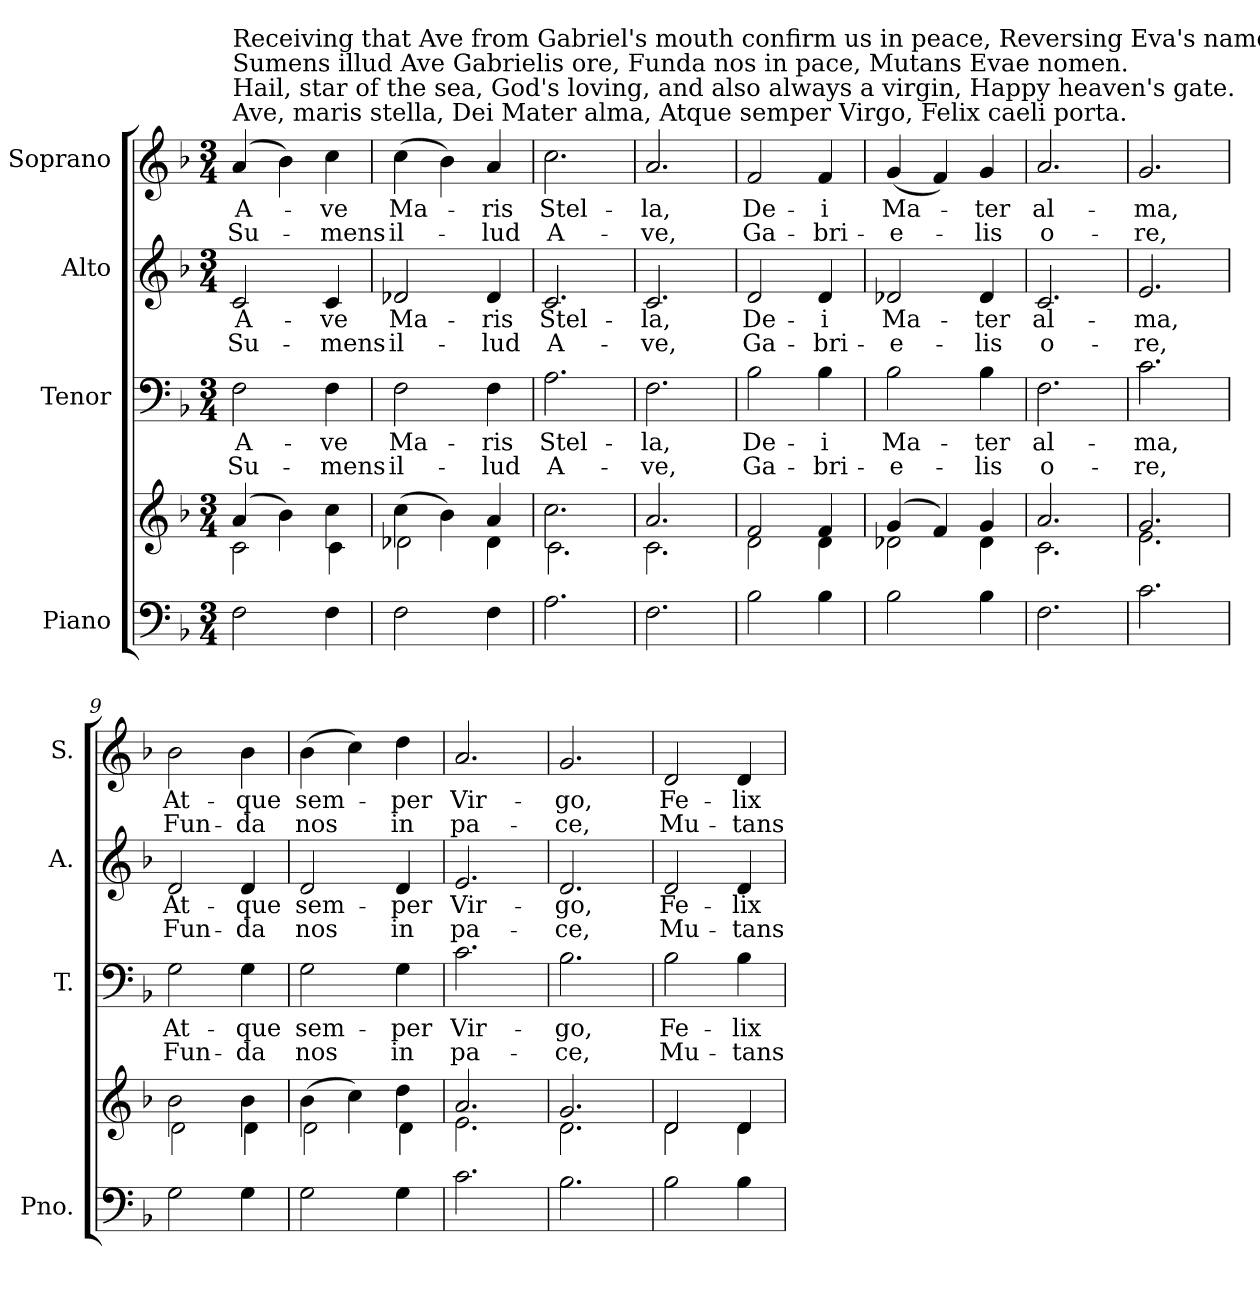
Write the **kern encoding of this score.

**kern	**kern	**kern	**text	**text	**kern	**text	**text	**kern	**text	**text
*part4	*part4	*part3	*part3	*part3	*part2	*part2	*part2	*part1	*part1	*part1
*staff5	*staff4	*staff3	*staff3	*staff3	*staff2	*staff2	*staff2	*staff1	*staff1	*staff1
*I"Piano	*	*I"Tenor	*	*	*I"Alto	*	*	*I"Soprano	*	*
*I'Pno.	*	*I'T.	*	*	*I'A.	*	*	*I'S.	*	*
*clefF4	*clefG2	*clefF4	*	*	*clefG2	*	*	*clefG2	*	*
*k[b-]	*k[b-]	*k[b-]	*	*	*k[b-]	*	*	*k[b-]	*	*
*F:	*F:	*F:	*	*	*F:	*	*	*F:	*	*
*M3/4	*M3/4	*M3/4	*	*	*M3/4	*	*	*M3/4	*	*
=1	=1	=1	=1	=1	=1	=1	=1	=1	=1	=1
*	*^	*	*	*	*	*	*	*	*	*
!	!	!	!	!	!	!	!	!	!LO:TX:a:t=Ave,  maris stella,      Dei Mater alma, Atque semper    Virgo,     Felix caeli porta.	!	!
!	!	!	!	!	!	!	!	!	!LO:TX:a:t=Hail, star of the sea,   God's loving,     and also always a virgin,  Happy heaven's gate.	!	!
!	!	!	!	!	!	!	!	!	!LO:TX:a:t=Sumens illud Ave    Gabrielis          ore,     Funda nos in pace,   Mutans Evae nomen.	!	!
!	!	!	!	!	!	!	!	!	!LO:TX:a:t=Receiving that Ave  from Gabriel's mouth confirm us in peace, Reversing Eva's name.	!	!
!	!	!	!	!LO:LY:b	!LO:LY:b	!	!LO:LY:b	!LO:LY:b	!	!LO:LY:b	!LO:LY:b
2F\	(>4a/	2c\	2F\	A-	-Su-	2c/	A-	-Su-	(>4a/	A-	-Su-
.	4b-\)	.	.	.	.	.	.	.	4b-\)	.	.
!	!	!	!	!LO:LY:b	!LO:LY:b	!	!LO:LY:b	!LO:LY:b	!	!LO:LY:b	!LO:LY:b
4F\	4cc\	4c\	4F\	-ve	mens	4c/	-ve	mens	4cc\	ve	mens
=2	=2	=2	=2	=2	=2	=2	=2	=2	=2	=2	=2
!	!	!	!	!LO:LY:b	!LO:LY:b	!	!LO:LY:b	!LO:LY:b	!	!LO:LY:b	!LO:LY:b
2F\	(>4cc\	2d-X\	2F\	Ma-	-il-	2d-X/	Ma-	-il-	(>4cc\	Ma-	-il-
.	4b-\)	.	.	.	.	.	.	.	4b-\)	.	.
!	!	!	!	!LO:LY:b	!LO:LY:b	!	!LO:LY:b	!LO:LY:b	!	!LO:LY:b	!LO:LY:b
4F\	4a/	4d-\	4F\	-ris	lud	4d-/	-ris	lud	4a/	ris	lud
=3	=3	=3	=3	=3	=3	=3	=3	=3	=3	=3	=3
!	!	!	!	!LO:LY:b	!LO:LY:b	!	!LO:LY:b	!LO:LY:b	!	!LO:LY:b	!LO:LY:b
2.A\	2.cc\	2.c\	2.A\	Stel-	-A-	2.c/	Stel-	-A-	2.cc\	Stel-	-A-
=4	=4	=4	=4	=4	=4	=4	=4	=4	=4	=4	=4
!	!	!	!	!LO:LY:b	!LO:LY:b	!	!LO:LY:b	!LO:LY:b	!	!LO:LY:b	!LO:LY:b
2.F\	2.a/	2.c\	2.F\	-la,	ve,	2.c/	-la,	ve,	2.a/	-la,	ve,
=5	=5	=5	=5	=5	=5	=5	=5	=5	=5	=5	=5
!	!	!	!	!LO:LY:b	!LO:LY:b	!	!LO:LY:b	!LO:LY:b	!	!LO:LY:b	!LO:LY:b
2B-\	2f/	2d\	2B-\	De-	Ga-	2d/	De-	Ga-	2f/	De-	Ga-
!	!	!	!	!LO:LY:b	!LO:LY:b	!	!LO:LY:b	!LO:LY:b	!	!LO:LY:b	!LO:LY:b
4B-\	4f/	4d\	4B-\	-i	bri-	4d/	-i	-bri-	4f/	-i	-bri-
=6	=6	=6	=6	=6	=6	=6	=6	=6	=6	=6	=6
!	!	!	!	!LO:LY:b	!LO:LY:b	!	!LO:LY:b	!LO:LY:b	!	!LO:LY:b	!LO:LY:b
2B-\	(<4g/	2d-X\	2B-\	-Ma-	-e-	2d-X/	-Ma-	-e-	(<4g/	-Ma-	-e-
.	4f/)	.	.	.	.	.	.	.	4f/)	.	.
!	!	!	!	!LO:LY:b	!LO:LY:b	!	!LO:LY:b	!LO:LY:b	!	!LO:LY:b	!LO:LY:b
4B-\	4g/	4d-\	4B-\	-ter	lis	4d-/	-ter	lis	4g/	ter	lis
=7	=7	=7	=7	=7	=7	=7	=7	=7	=7	=7	=7
!	!	!	!	!LO:LY:b	!LO:LY:b	!	!LO:LY:b	!LO:LY:b	!	!LO:LY:b	!LO:LY:b
2.F\	2.a/	2.c\	2.F\	al-	-o-	2.c/	al-	-o-	2.a/	al-	-o-
=8	=8	=8	=8	=8	=8	=8	=8	=8	=8	=8	=8
!	!	!	!	!LO:LY:b	!LO:LY:b	!	!LO:LY:b	!LO:LY:b	!	!LO:LY:b	!LO:LY:b
2.c\	2.g/	2.e\	2.c\	-ma,	re,	2.e/	-ma,	re,	2.g/	-ma,	re,
!!LO:LB:g=z
=9	=9	=9	=9	=9	=9	=9	=9	=9	=9	=9	=9
!	!	!	!	!LO:LY:b	!LO:LY:b	!	!LO:LY:b	!LO:LY:b	!	!LO:LY:b	!LO:LY:b
2G\	2b-\	2d\	2G\	At-	-Fun-	2d/	At-	-Fun-	2b-\	At-	-Fun-
!	!	!	!	!LO:LY:b	!LO:LY:b	!	!LO:LY:b	!LO:LY:b	!	!LO:LY:b	!LO:LY:b
4G\	4b-\	4d\	4G\	-que	da	4d/	-que	da	4b-\	-que	da
=10	=10	=10	=10	=10	=10	=10	=10	=10	=10	=10	=10
!	!	!	!	!LO:LY:b	!LO:LY:b	!	!LO:LY:b	!LO:LY:b	!	!LO:LY:b	!LO:LY:b
2G\	(>4b-\	2d\	2G\	sem-	-nos	2d/	sem-	-nos	(>4b-\	sem-	-nos
.	4cc\)	.	.	.	.	.	.	.	4cc\)	.	.
!	!	!	!	!LO:LY:b	!LO:LY:b	!	!LO:LY:b	!LO:LY:b	!	!LO:LY:b	!LO:LY:b
4G\	4dd\	4d\	4G\	per	in	4d/	per	in	4dd\	per	in
=11	=11	=11	=11	=11	=11	=11	=11	=11	=11	=11	=11
!	!	!	!	!LO:LY:b	!LO:LY:b	!	!LO:LY:b	!LO:LY:b	!	!LO:LY:b	!LO:LY:b
2.c\	2.a/	2.e\	2.c\	Vir-	pa-	2.e/	Vir-	pa-	2.a/	Vir-	pa-
=12	=12	=12	=12	=12	=12	=12	=12	=12	=12	=12	=12
!	!	!	!	!LO:LY:b	!LO:LY:b	!	!LO:LY:b	!LO:LY:b	!	!LO:LY:b	!LO:LY:b
2.B-\	2.g/	2.d\	2.B-\	-go,	ce,	2.d/	-go,	ce,	2.g/	-go,	-ce,
=13	=13	=13	=13	=13	=13	=13	=13	=13	=13	=13	=13
!	!	!	!	!LO:LY:b	!LO:LY:b	!	!LO:LY:b	!LO:LY:b	!	!LO:LY:b	!LO:LY:b
2B-\	2d/	2d\	2B-\	Fe-	-Mu-	2d/	Fe-	-Mu-	2d/	Fe-	-Mu-
!	!	!	!	!LO:LY:b	!LO:LY:b	!	!LO:LY:b	!LO:LY:b	!	!LO:LY:b	!LO:LY:b
4B-\	4d/	4d\	4B-\	-lix	tans	4d/	-lix	tans	4d/	-lix	tans
*	*v	*v	*	*	*	*	*	*	*	*	*
=	=	=	=	=	=	=	=	=	=	=
*-	*-	*-	*-	*-	*-	*-	*-	*-	*-	*-
